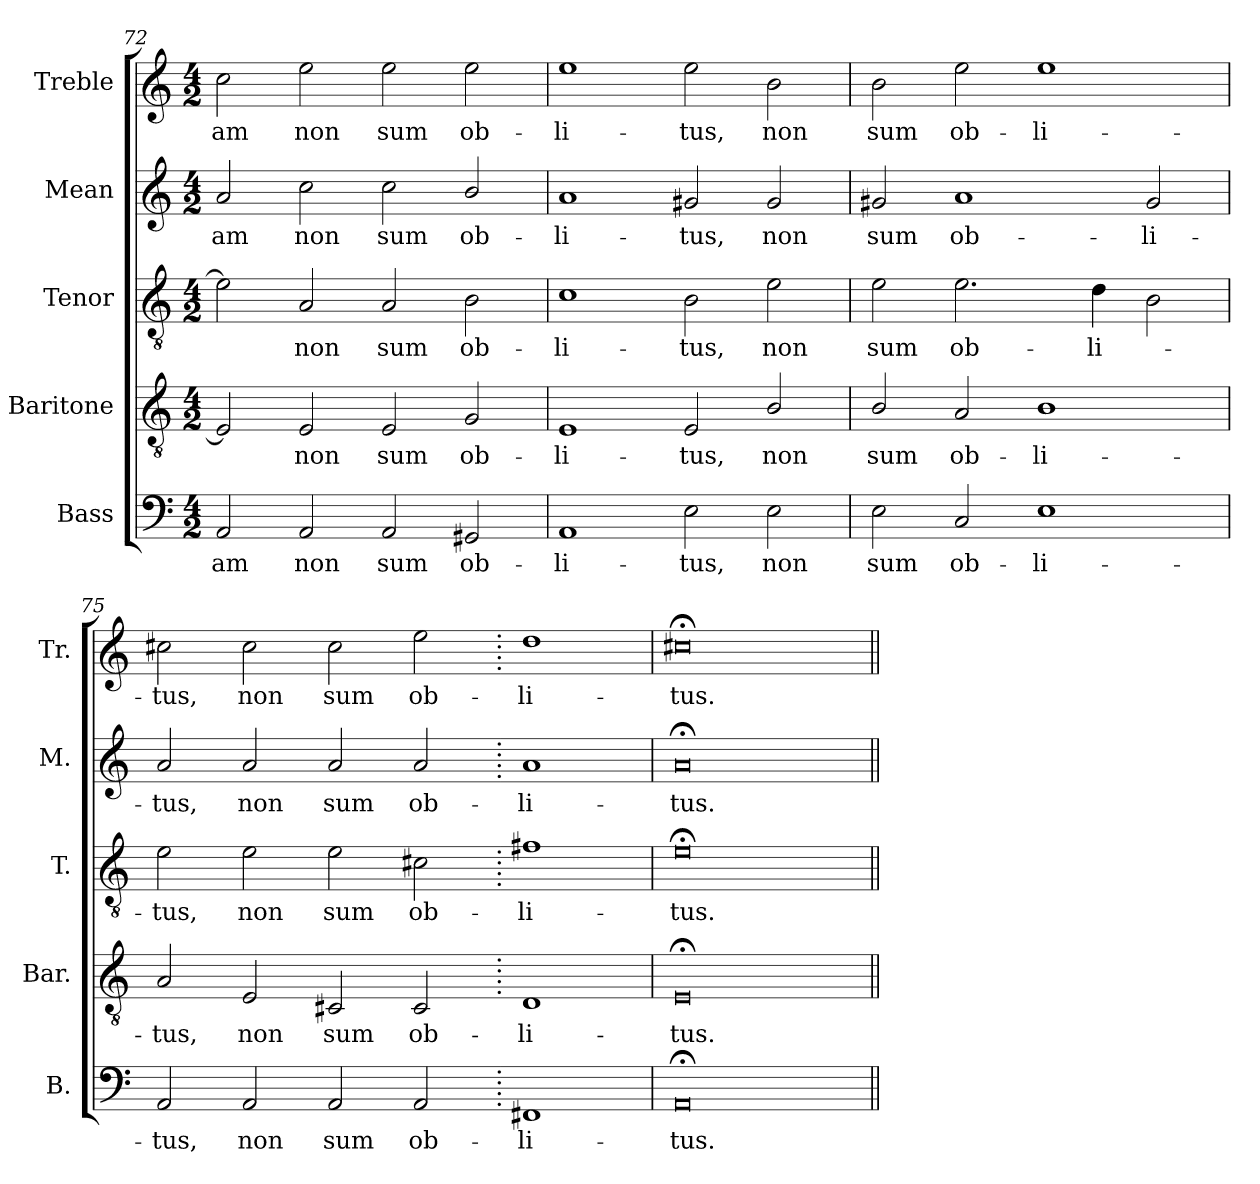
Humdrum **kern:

**kern	**text	**kern	**text	**kern	**text	**kern	**text	**kern	**text
*part5	*part5	*part4	*part4	*part3	*part3	*part2	*part2	*part1	*part1
*staff5	*staff5	*staff4	*staff4	*staff3	*staff3	*staff2	*staff2	*staff1	*staff1
*I"Bass	*	*I"Baritone	*	*I"Tenor	*	*I"Mean	*	*I"Treble	*
*I'B.	*	*I'Bar.	*	*I'T.	*	*I'M.	*	*I'Tr.	*
!!LO:LB:g=z
*clefF4	*	*clefGv2	*	*clefGv2	*	*clefG2	*	*clefG2	*
*	*	*ITrd7c12	*	*ITrd7c12	*	*	*	*	*
*k[]	*	*k[]	*	*k[]	*	*k[]	*	*k[]	*
*C:	*	*C:	*	*C:	*	*C:	*	*C:	*
*M4/2	*	*M4/2	*	*M4/2	*	*M4/2	*	*M4/2	*
=72	=72	=72	=72	=72	=72	=72	=72	=72	=72
!	!LO:LY:b:color=#000000	!	!	!	!	!	!	!	!
!	!	!	!	!	!	!	!LO:LY:b:color=#000000	!	!
!	!	!	!	!	!	!	!	!	!LO:LY:b:color=#000000
2AAi/	-am	2EEi/]	.	2Ei\]	.	2ai/	-am	2cci\	-am
!	!LO:LY:b:color=#000000	!	!	!	!	!	!	!	!
!	!	!	!LO:LY:b:color=#000000	!	!	!	!	!	!
!	!	!	!	!	!LO:LY:b:color=#000000	!	!	!	!
!	!	!	!	!	!	!	!LO:LY:b:color=#000000	!	!
!	!	!	!	!	!	!	!	!	!LO:LY:b:color=#000000
2AAi/	non	2EEi/	non	2AAi/	non	2cci\	non	2eei\	non
!	!LO:LY:b:color=#000000	!	!	!	!	!	!	!	!
!	!	!	!LO:LY:b:color=#000000	!	!	!	!	!	!
!	!	!	!	!	!LO:LY:b:color=#000000	!	!	!	!
!	!	!	!	!	!	!	!LO:LY:b:color=#000000	!	!
!	!	!	!	!	!	!	!	!	!LO:LY:b:color=#000000
2AAi/	sum	2EEi/	sum	2AAi/	sum	2cci\	sum	2eei\	sum
!	!LO:LY:b:color=#000000	!	!	!	!	!	!	!	!
!	!	!	!LO:LY:b:color=#000000	!	!	!	!	!	!
!	!	!	!	!	!LO:LY:b:color=#000000	!	!	!	!
!	!	!	!	!	!	!	!LO:LY:b:color=#000000	!	!
!	!	!	!	!	!	!	!	!	!LO:LY:b:color=#000000
2GG#Xi/	ob-	2GGi/	ob-	2BBi\	ob-	2bi/	ob-	2eei\	ob-
=73	=73	=73	=73	=73	=73	=73	=73	=73	=73
!	!LO:LY:b:color=#000000	!	!	!	!	!	!	!	!
!	!	!	!LO:LY:b:color=#000000	!	!	!	!	!	!
!	!	!	!	!	!LO:LY:b:color=#000000	!	!	!	!
!	!	!	!	!	!	!	!LO:LY:b:color=#000000	!	!
!	!	!	!	!	!	!	!	!	!LO:LY:b:color=#000000
1AAi	-li-	1EEi	-li-	1Ci	-li-	1ai	-li-	1eei	-li-
!	!LO:LY:b:color=#000000	!	!	!	!	!	!	!	!
!	!	!	!LO:LY:b:color=#000000	!	!	!	!	!	!
!	!	!	!	!	!LO:LY:b:color=#000000	!	!	!	!
!	!	!	!	!	!	!	!LO:LY:b:color=#000000	!	!
!	!	!	!	!	!	!	!	!	!LO:LY:b:color=#000000
2Ei\	-tus,	2EEi/	-tus,	2BBi\	-tus,	2g#Xi/	-tus,	2eei\	-tus,
!	!LO:LY:b:color=#000000	!	!	!	!	!	!	!	!
!	!	!	!LO:LY:b:color=#000000	!	!	!	!	!	!
!	!	!	!	!	!LO:LY:b:color=#000000	!	!	!	!
!	!	!	!	!	!	!	!LO:LY:b:color=#000000	!	!
!	!	!	!	!	!	!	!	!	!LO:LY:b:color=#000000
2Ei\	non	2BBi/	non	2Ei\	non	2g#i/	non	2bi\	non
=74	=74	=74	=74	=74	=74	=74	=74	=74	=74
!	!LO:LY:b:color=#000000	!	!	!	!	!	!	!	!
!	!	!	!LO:LY:b:color=#000000	!	!	!	!	!	!
!	!	!	!	!	!LO:LY:b:color=#000000	!	!	!	!
!	!	!	!	!	!	!	!LO:LY:b:color=#000000	!	!
!	!	!	!	!	!	!	!	!	!LO:LY:b:color=#000000
2Ei\	sum	2BBi/	sum	2Ei\	sum	2g#Xi/	sum	2bi\	sum
!	!LO:LY:b:color=#000000	!	!	!	!	!	!	!	!
!	!	!	!LO:LY:b:color=#000000	!	!	!	!	!	!
!	!	!	!	!	!LO:LY:b:color=#000000	!	!	!	!
!	!	!	!	!	!	!	!LO:LY:b:color=#000000	!	!
!	!	!	!	!	!	!	!	!	!LO:LY:b:color=#000000
2Ci/	ob-	2AAi/	ob-	2.Ei\	ob-	1ai	ob-	2eei\	ob-
!	!LO:LY:b:color=#000000	!	!	!	!	!	!	!	!
!	!	!	!LO:LY:b:color=#000000	!	!	!	!	!	!
!	!	!	!	!	!	!	!	!	!LO:LY:b:color=#000000
1Ei	-li-	1BBi	-li-	.	.	.	.	1eei	-li-
!	!	!	!	!	!LO:LY:b:color=#000000	!	!	!	!
.	.	.	.	4Di\	-li-	.	.	.	.
!	!	!	!	!	!	!	!LO:LY:b:color=#000000	!	!
.	.	.	.	2BBi\	.	2g#i/	-li-	.	.
=75	=75	=75	=75	=75	=75	=75	=75	=75	=75
!	!LO:LY:b:color=#000000	!	!	!	!	!	!	!	!
!	!	!	!LO:LY:b:color=#000000	!	!	!	!	!	!
!	!	!	!	!	!LO:LY:b:color=#000000	!	!	!	!
!	!	!	!	!	!	!	!LO:LY:b:color=#000000	!	!
!	!	!	!	!	!	!	!	!	!LO:LY:b:color=#000000
2AAi/	-tus,	2AAi/	-tus,	2Ei\	-tus,	2ai/	-tus,	2cc#Xi\	-tus,
!	!LO:LY:b:color=#000000	!	!	!	!	!	!	!	!
!	!	!	!LO:LY:b:color=#000000	!	!	!	!	!	!
!	!	!	!	!	!LO:LY:b:color=#000000	!	!	!	!
!	!	!	!	!	!	!	!LO:LY:b:color=#000000	!	!
!	!	!	!	!	!	!	!	!	!LO:LY:b:color=#000000
2AAi/	non	2EEi/	non	2Ei\	non	2ai/	non	2cc#i\	non
!	!LO:LY:b:color=#000000	!	!	!	!	!	!	!	!
!	!	!	!LO:LY:b:color=#000000	!	!	!	!	!	!
!	!	!	!	!	!LO:LY:b:color=#000000	!	!	!	!
!	!	!	!	!	!	!	!LO:LY:b:color=#000000	!	!
!	!	!	!	!	!	!	!	!	!LO:LY:b:color=#000000
2AAi/	sum	2CC#Xi/	sum	2Ei\	sum	2ai/	sum	2cc#i\	sum
!	!LO:LY:b:color=#000000	!	!	!	!	!	!	!	!
!	!	!	!LO:LY:b:color=#000000	!	!	!	!	!	!
!	!	!	!	!	!LO:LY:b:color=#000000	!	!	!	!
!	!	!	!	!	!	!	!LO:LY:b:color=#000000	!	!
!	!	!	!	!	!	!	!	!	!LO:LY:b:color=#000000
2AAi/	ob-	2CC#i/	ob-	2C#Xi\	ob-	2ai/	ob-	2eei\	ob-
=76.	=76.	=76.	=76.	=76.	=76.	=76.	=76.	=76.	=76.
!	!LO:LY:b:color=#000000	!	!	!	!	!	!	!	!
!	!	!	!LO:LY:b:color=#000000	!	!	!	!	!	!
!	!	!	!	!	!LO:LY:b:color=#000000	!	!	!	!
!	!	!	!	!	!	!	!LO:LY:b:color=#000000	!	!
!	!	!	!	!	!	!	!	!	!LO:LY:b:color=#000000
1FF#Xi	-li-	1DDi	-li-	1F#Xi	-li-	1ai	-li-	1ddi	-li-
=77	=77	=77	=77	=77	=77	=77	=77	=77	=77
!	!LO:LY:b:color=#000000	!	!	!	!	!	!	!	!
!	!	!	!LO:LY:b:color=#000000	!	!	!	!	!	!
!	!	!	!	!	!LO:LY:b:color=#000000	!	!	!	!
!	!	!	!	!	!	!	!LO:LY:b:color=#000000	!	!
!	!	!	!	!	!	!	!	!	!LO:LY:b:color=#000000
0AA;i	-tus.	0EE;i	-tus.	0E;i	-tus.	0a;i	-tus.	0cc#X;i	-tus.
=||	=||	=||	=||	=||	=||	=||	=||	=||	=||
*-	*-	*-	*-	*-	*-	*-	*-	*-	*-
